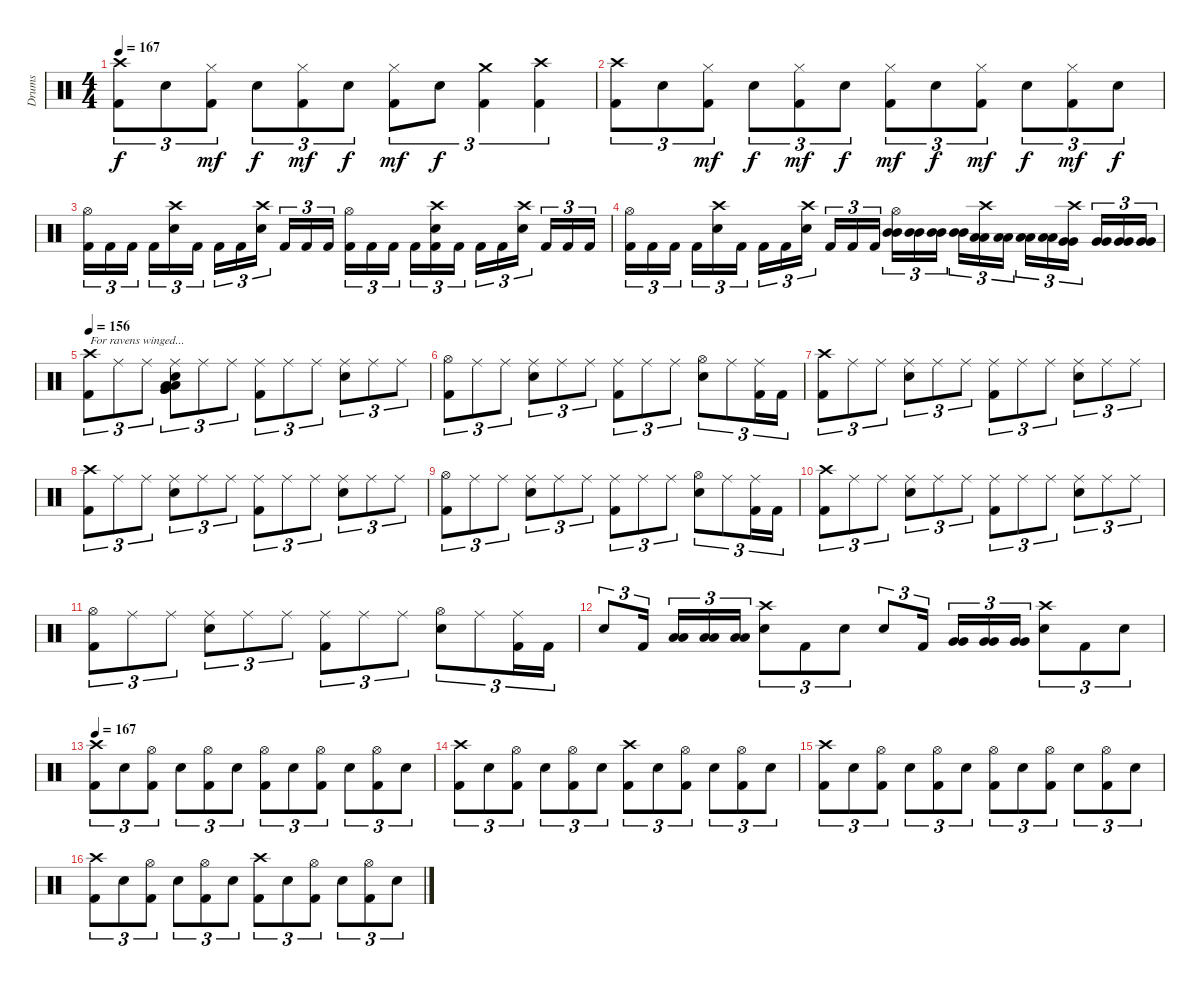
\track ("Drums" "Drums") {instrument percussion}
\staff {score}
\articulation defaults
\ts (4 4)
\tempo 167
\clef neutral
\ks c
("Crash high (hit)" "Kick (hit) 2").8{tu (3 2) dy f} "Electric Snare (hit)".8{tu (3 2)} ("Hi-Hat (closed)" "Kick (hit) 2").8{tu (3 2) dy mf} "Electric Snare (hit)".8{tu (3 2) dy f} ("Hi-Hat (closed)" "Kick (hit) 2").8{tu (3 2) dy mf} "Electric Snare (hit)".8{tu (3 2) dy f} ("Hi-Hat (closed)" "Kick (hit) 2").8{tu (3 2) dy mf} "Electric Snare (hit)".8{tu (3 2) dy f} ("Crash medium (hit)" "Kick (hit) 2").4{tu (3 2)} ("Crash high (hit)" "Kick (hit) 2").4{tu (3 2)} |
("Crash high (hit)" "Kick (hit) 2").8{tu (3 2)} "Electric Snare (hit)".8{tu (3 2)} ("Hi-Hat (closed)" "Kick (hit) 2").8{tu (3 2) dy mf} "Electric Snare (hit)".8{tu (3 2) dy f} ("Hi-Hat (closed)" "Kick (hit) 2").8{tu (3 2) dy mf} "Electric Snare (hit)".8{tu (3 2) dy f} ("Hi-Hat (closed)" "Kick (hit) 2").8{tu (3 2) dy mf} "Electric Snare (hit)".8{tu (3 2) dy f} ("Hi-Hat (closed)" "Kick (hit) 2").8{tu (3 2) dy mf} "Electric Snare (hit)".8{tu (3 2) dy f} ("Hi-Hat (closed)" "Kick (hit) 2").8{tu (3 2) dy mf} "Electric Snare (hit)".8{tu (3 2) dy f} |
("Hi-Hat (open)" "Kick (hit) 2").16{tu (3 2)} "Kick (hit) 2".16{tu (3 2)} "Kick (hit) 2".16{tu (3 2)} "Kick (hit) 2".16{tu (3 2)} ("Crash high (hit)" "Electric Snare (hit)").16{tu (3 2)} "Kick (hit) 2".16{tu (3 2)} "Kick (hit) 2".16{tu (3 2)} "Kick (hit) 2".16{tu (3 2)} ("Crash high (hit)" "Electric Snare (hit)").16{tu (3 2)} "Kick (hit) 2".16{tu (3 2)} "Kick (hit) 2".16{tu (3 2)} "Kick (hit) 2".16{tu (3 2)} ("Hi-Hat (open)" "Kick (hit) 2").16{tu (3 2)} "Kick (hit) 2".16{tu (3 2)} "Kick (hit) 2".16{tu (3 2)} "Kick (hit) 2".16{tu (3 2)} ("Crash high (hit)" "Electric Snare (hit)" "Kick (hit) 2").16{tu (3 2)} "Kick (hit) 2".16{tu (3 2)} "Kick (hit) 2".16{tu (3 2)} "Kick (hit) 2".16{tu (3 2)} ("Crash high (hit)" "Electric Snare (hit)").16{tu (3 2)} "Kick (hit) 2".16{tu (3 2)} "Kick (hit) 2".16{tu (3 2)} "Kick (hit) 2".16{tu (3 2)} |
("Hi-Hat (open)" "Kick (hit) 2").16{tu (3 2)} "Kick (hit) 2".16{tu (3 2)} "Kick (hit) 2".16{tu (3 2)} "Kick (hit) 2".16{tu (3 2)} ("Crash high (hit)" "Electric Snare (hit)").16{tu (3 2)} "Kick (hit) 2".16{tu (3 2)} "Kick (hit) 2".16{tu (3 2)} "Kick (hit) 2".16{tu (3 2)} ("Crash high (hit)" "Electric Snare (hit)").16{tu (3 2)} "Kick (hit) 2".16{tu (3 2)} "Kick (hit) 2".16{tu (3 2)} "Kick (hit) 2".16{tu (3 2)} ("Hi-Hat (open)" "Mid Tom (hit)" "Mid Tom (hit)").16{tu (3 2)} ("Mid Tom (hit)" "Mid Tom (hit)").16{tu (3 2)} ("Mid Tom (hit)" "Mid Tom (hit)").16{tu (3 2)} ("Mid Tom (hit)" "Mid Tom (hit)").16{tu (3 2)} ("Crash high (hit)" "Low Tom (hit)" "Low Tom (hit)").16{tu (3 2)} ("Low Tom (hit)" "Low Tom (hit)").16{tu (3 2)} ("Low Tom (hit)" "Low Tom (hit)").16{tu (3 2)} ("Low Tom (hit)" "Low Tom (hit)").16{tu (3 2)} ("Crash high (hit)" "Very Low Tom (hit)" "Very Low Tom (hit)").16{tu (3 2)} ("Very Low Tom (hit)" "Very Low Tom (hit)").16{tu (3 2)} ("Very Low Tom (hit)" "Very Low Tom (hit)").16{tu (3 2)} ("Very Low Tom (hit)" "Very Low Tom (hit)").16{tu (3 2)} |
\tempo 156
("Crash high (hit)" "Kick (hit) 2").8{tu (3 2) txt "For ravens winged..."} "Ride (middle)".8{tu (3 2)} "Ride (middle)".8{tu (3 2)} ("Ride (middle)" "Very Low Tom (hit)" "Electric Snare (hit)" "Low Floor Tom (hit)" "Very Low Tom (hit)" "Low Floor Tom (hit)").8{tu (3 2)} "Ride (middle)".8{tu (3 2)} "Ride (middle)".8{tu (3 2)} ("Ride (middle)" "Kick (hit) 2").8{tu (3 2)} "Ride (middle)".8{tu (3 2)} "Ride (middle)".8{tu (3 2)} ("Ride (middle)" "Electric Snare (hit)").8{tu (3 2)} "Ride (middle)".8{tu (3 2)} "Ride (middle)".8{tu (3 2)} |
("Hi-Hat (open)" "Kick (hit) 2").8{tu (3 2)} "Ride (middle)".8{tu (3 2)} "Ride (middle)".8{tu (3 2)} ("Ride (middle)" "Electric Snare (hit)").8{tu (3 2)} "Ride (middle)".8{tu (3 2)} "Ride (middle)".8{tu (3 2)} ("Ride (middle)" "Kick (hit) 2").8{tu (3 2)} "Ride (middle)".8{tu (3 2)} "Ride (middle)".8{tu (3 2)} ("Hi-Hat (open)" "Electric Snare (hit)").8{tu (3 2)} "Ride (middle)".8{tu (3 2)} ("Ride (middle)" "Kick (hit) 2").16{tu (3 2)} "Kick (hit) 2".16{tu (3 2)} |
("Crash high (hit)" "Kick (hit) 2").8{tu (3 2)} "Ride (middle)".8{tu (3 2)} "Ride (middle)".8{tu (3 2)} ("Ride (middle)" "Electric Snare (hit)").8{tu (3 2)} "Ride (middle)".8{tu (3 2)} "Ride (middle)".8{tu (3 2)} ("Ride (middle)" "Kick (hit) 2").8{tu (3 2)} "Ride (middle)".8{tu (3 2)} "Ride (middle)".8{tu (3 2)} ("Ride (middle)" "Electric Snare (hit)").8{tu (3 2)} "Ride (middle)".8{tu (3 2)} "Ride (middle)".8{tu (3 2)} |
("Crash high (hit)" "Kick (hit) 2").8{tu (3 2)} "Ride (middle)".8{tu (3 2)} "Ride (middle)".8{tu (3 2)} ("Ride (middle)" "Electric Snare (hit)").8{tu (3 2)} "Ride (middle)".8{tu (3 2)} "Ride (middle)".8{tu (3 2)} ("Ride (middle)" "Kick (hit) 2").8{tu (3 2)} "Ride (middle)".8{tu (3 2)} "Ride (middle)".8{tu (3 2)} ("Ride (middle)" "Electric Snare (hit)").8{tu (3 2)} "Ride (middle)".8{tu (3 2)} "Ride (middle)".8{tu (3 2)} |
("Hi-Hat (open)" "Kick (hit) 2").8{tu (3 2)} "Ride (middle)".8{tu (3 2)} "Ride (middle)".8{tu (3 2)} ("Ride (middle)" "Electric Snare (hit)").8{tu (3 2)} "Ride (middle)".8{tu (3 2)} "Ride (middle)".8{tu (3 2)} ("Ride (middle)" "Kick (hit) 2").8{tu (3 2)} "Ride (middle)".8{tu (3 2)} "Ride (middle)".8{tu (3 2)} ("Hi-Hat (open)" "Electric Snare (hit)").8{tu (3 2)} "Ride (middle)".8{tu (3 2)} ("Ride (middle)" "Kick (hit) 2").16{tu (3 2)} "Kick (hit) 2".16{tu (3 2)} |
("Crash high (hit)" "Kick (hit) 2").8{tu (3 2)} "Ride (middle)".8{tu (3 2)} "Ride (middle)".8{tu (3 2)} ("Ride (middle)" "Electric Snare (hit)").8{tu (3 2)} "Ride (middle)".8{tu (3 2)} "Ride (middle)".8{tu (3 2)} ("Ride (middle)" "Kick (hit) 2").8{tu (3 2)} "Ride (middle)".8{tu (3 2)} "Ride (middle)".8{tu (3 2)} ("Ride (middle)" "Electric Snare (hit)").8{tu (3 2)} "Ride (middle)".8{tu (3 2)} "Ride (middle)".8{tu (3 2)} |
("Hi-Hat (open)" "Kick (hit) 2").8{tu (3 2)} "Ride (middle)".8{tu (3 2)} "Ride (middle)".8{tu (3 2)} ("Ride (middle)" "Electric Snare (hit)").8{tu (3 2)} "Ride (middle)".8{tu (3 2)} "Ride (middle)".8{tu (3 2)} ("Ride (middle)" "Kick (hit) 2").8{tu (3 2)} "Ride (middle)".8{tu (3 2)} "Ride (middle)".8{tu (3 2)} ("Hi-Hat (open)" "Electric Snare (hit)").8{tu (3 2)} "Ride (middle)".8{tu (3 2)} ("Ride (middle)" "Kick (hit) 2").16{tu (3 2)} "Kick (hit) 2".16{tu (3 2)} |
"Electric Snare (hit)".8{tu (3 2)} "Kick (hit) 2".16{tu (3 2)} ("Low Tom (hit)" "Low Tom (hit)").16{tu (3 2) balance 10} ("Low Tom (hit)" "Low Tom (hit)").16{tu (3 2)} ("Low Tom (hit)" "Low Tom (hit)").16{tu (3 2)} ("Crash high (hit)" "Electric Snare (hit)").8{tu (3 2) balance 8} "Kick (hit) 2".8{tu (3 2)} "Electric Snare (hit)".8{tu (3 2)} "Electric Snare (hit)".8{tu (3 2)} "Kick (hit) 2".16{tu (3 2)} ("Very Low Tom (hit)" "Very Low Tom (hit)").16{tu (3 2) balance 5} ("Very Low Tom (hit)" "Very Low Tom (hit)").16{tu (3 2)} ("Very Low Tom (hit)" "Very Low Tom (hit)").16{tu (3 2)} ("Crash high (hit)" "Electric Snare (hit)").8{tu (3 2) balance 8} "Kick (hit) 2".8{tu (3 2)} "Electric Snare (hit)".8{tu (3 2)} |
\tempo 167
("Crash high (hit)" "Kick (hit) 2").8{tu (3 2)} "Electric Snare (hit)".8{tu (3 2)} ("Hi-Hat (open)" "Kick (hit) 2").8{tu (3 2)} "Electric Snare (hit)".8{tu (3 2)} ("Hi-Hat (open)" "Kick (hit) 2").8{tu (3 2)} "Electric Snare (hit)".8{tu (3 2)} ("Hi-Hat (open)" "Kick (hit) 2").8{tu (3 2)} "Electric Snare (hit)".8{tu (3 2)} ("Hi-Hat (open)" "Kick (hit) 2").8{tu (3 2)} "Electric Snare (hit)".8{tu (3 2)} ("Hi-Hat (open)" "Kick (hit) 2").8{tu (3 2)} "Electric Snare (hit)".8{tu (3 2)} |
("Crash high (hit)" "Kick (hit) 2").8{tu (3 2)} "Electric Snare (hit)".8{tu (3 2)} ("Hi-Hat (open)" "Kick (hit) 2").8{tu (3 2)} "Electric Snare (hit)".8{tu (3 2)} ("Hi-Hat (open)" "Kick (hit) 2").8{tu (3 2)} "Electric Snare (hit)".8{tu (3 2)} ("Crash high (hit)" "Kick (hit) 2").8{tu (3 2)} "Electric Snare (hit)".8{tu (3 2)} ("Hi-Hat (open)" "Kick (hit) 2").8{tu (3 2)} "Electric Snare (hit)".8{tu (3 2)} ("Hi-Hat (open)" "Kick (hit) 2").8{tu (3 2)} "Electric Snare (hit)".8{tu (3 2)} |
("Crash high (hit)" "Kick (hit) 2").8{tu (3 2)} "Electric Snare (hit)".8{tu (3 2)} ("Hi-Hat (open)" "Kick (hit) 2").8{tu (3 2)} "Electric Snare (hit)".8{tu (3 2)} ("Hi-Hat (open)" "Kick (hit) 2").8{tu (3 2)} "Electric Snare (hit)".8{tu (3 2)} ("Hi-Hat (open)" "Kick (hit) 2").8{tu (3 2)} "Electric Snare (hit)".8{tu (3 2)} ("Hi-Hat (open)" "Kick (hit) 2").8{tu (3 2)} "Electric Snare (hit)".8{tu (3 2)} ("Hi-Hat (open)" "Kick (hit) 2").8{tu (3 2)} "Electric Snare (hit)".8{tu (3 2)} |
("Crash high (hit)" "Kick (hit) 2").8{tu (3 2)} "Electric Snare (hit)".8{tu (3 2)} ("Hi-Hat (open)" "Kick (hit) 2").8{tu (3 2)} "Electric Snare (hit)".8{tu (3 2)} ("Hi-Hat (open)" "Kick (hit) 2").8{tu (3 2)} "Electric Snare (hit)".8{tu (3 2)} ("Crash high (hit)" "Kick (hit) 2").8{tu (3 2)} "Electric Snare (hit)".8{tu (3 2)} ("Hi-Hat (open)" "Kick (hit) 2").8{tu (3 2)} "Electric Snare (hit)".8{tu (3 2)} ("Hi-Hat (open)" "Kick (hit) 2").8{tu (3 2)} "Electric Snare (hit)".8{tu (3 2)}
